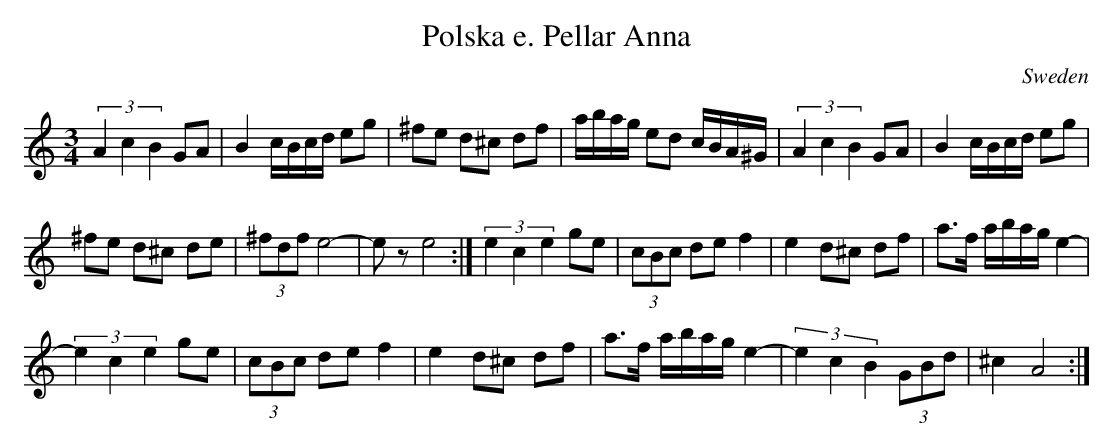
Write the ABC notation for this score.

X:1
T:Polska e. Pellar Anna
O:Sweden
M:3/4
K:Am
(3:2A2c2B2 GA| B2 c/B/c/d/ eg| ^fe d^c df| a/b/a/g/ ed c/B/A/^G/|\
(3:2A2c2B2 GA| B2 c/B/c/d/ eg|
^fe d^c de| (3^fdf e4- |ez e4 :|\
(3:2e2c2e2 ge| (3cBc de f2| e2 d^c df| a>f a/b/a/g/ e2-|
(3:2e2c2e2 ge| (3cBc de f2| e2 d^c df| a>f a/b/a/g/ e2-| \
(3:2e2c2B2 (3GBd| ^c2 A4:|
